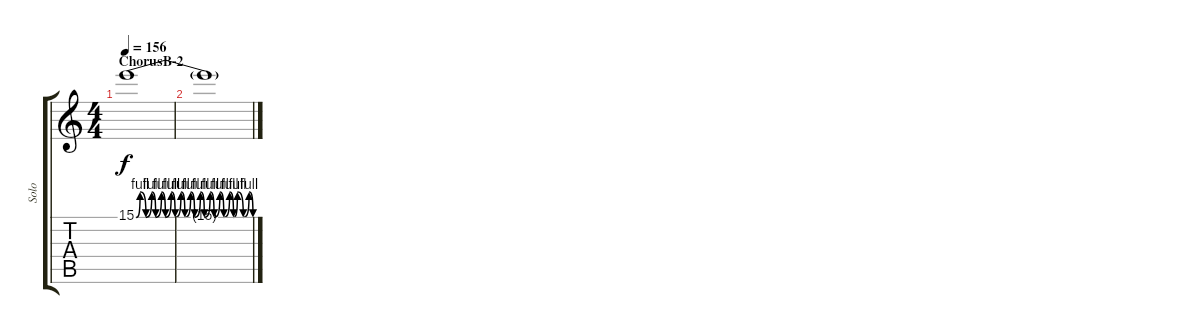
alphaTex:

\track ("Solo" "Solo") {instrument distortionguitar}
\staff {score tabs}
\tuning (Db4 Ab3 E3 B2 Gb2 B1) {hide}
\ts (4 4)
\section ("" "ChorusB-2")
\tempo 156
\clef g2
\ks c
15.1{be (custom 0 0 2 4 5 0 8 4 10 0 13 4 15 0 18 4 20 0 23 4 25 0 28 4 30 0 33 4 35 0 38 4 40 0 43 4 45 0 48 4 50 0 52 4 55 0 58 4 60 0)}.1{dy f volume 0} |
15.1{t}.1
